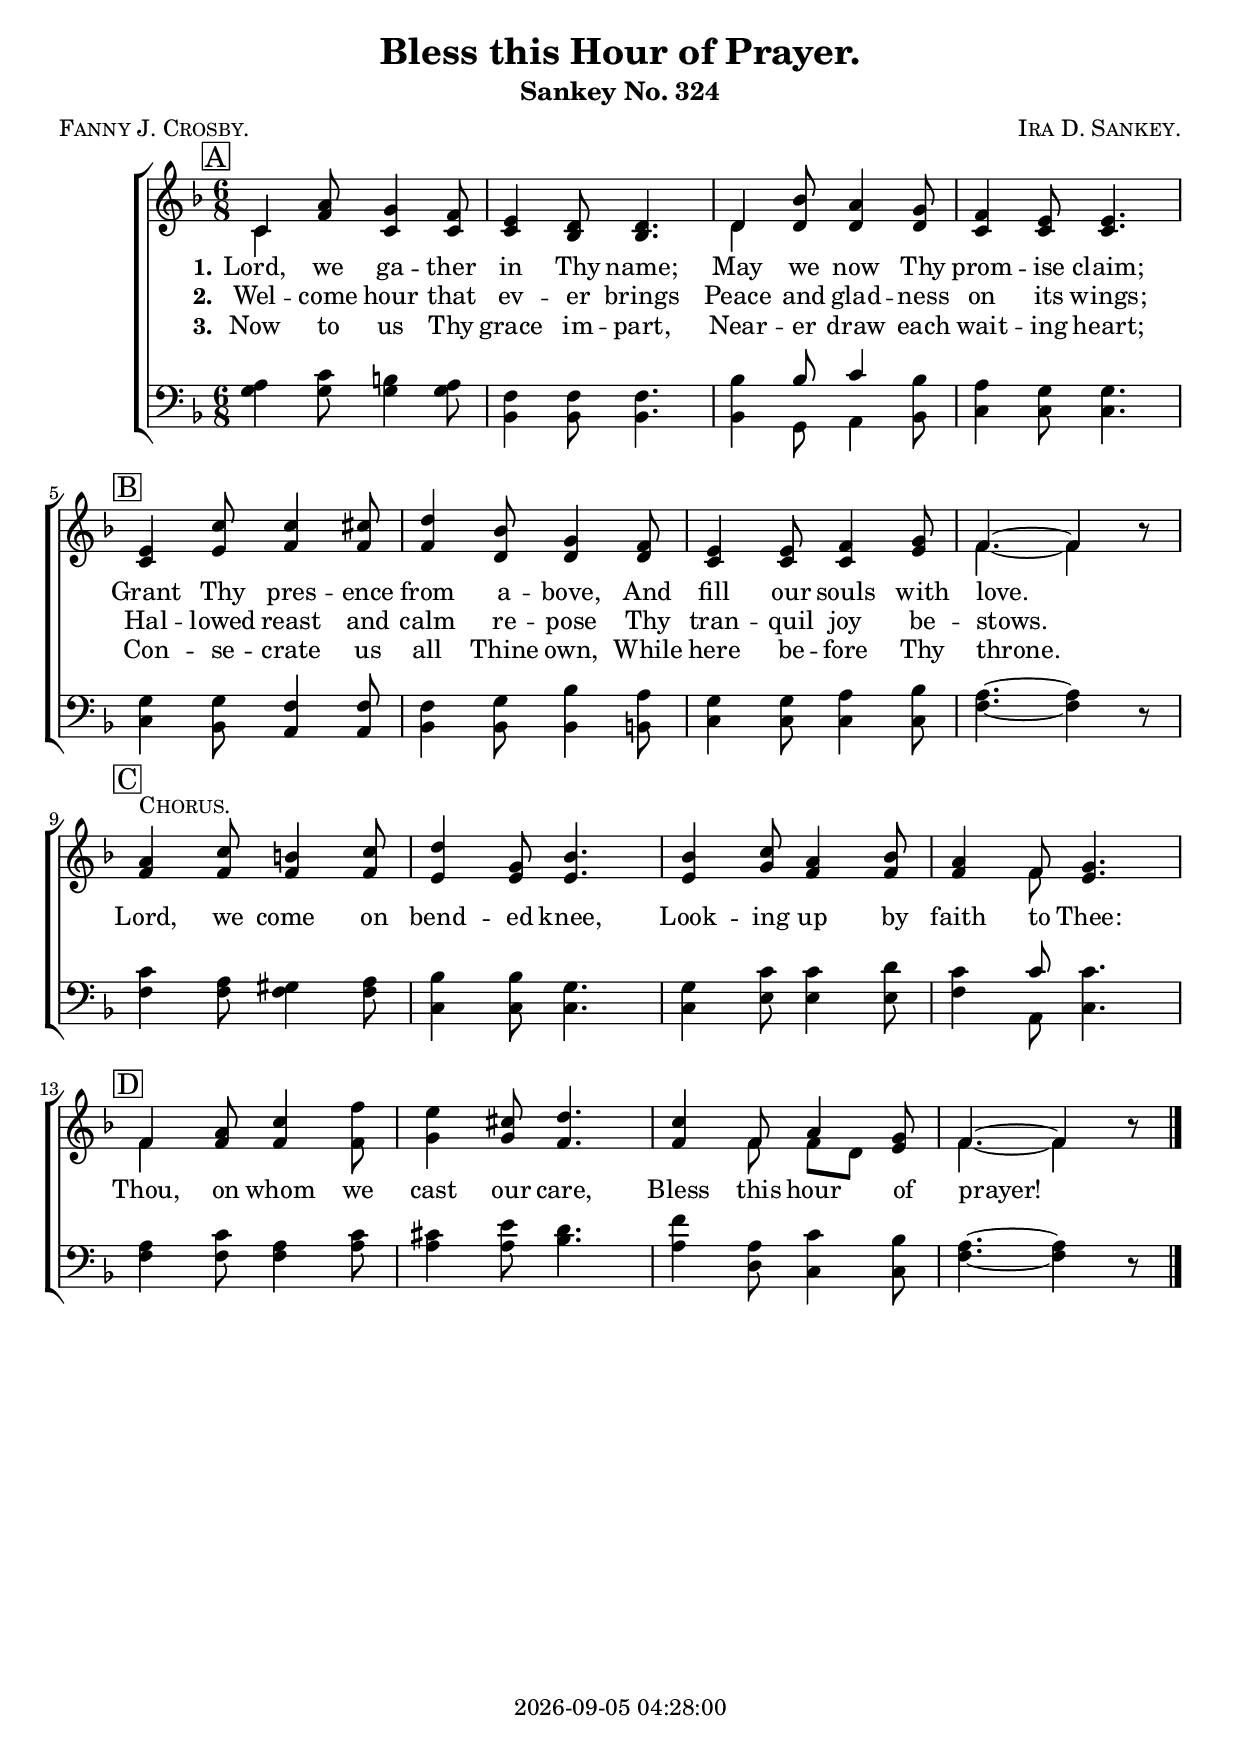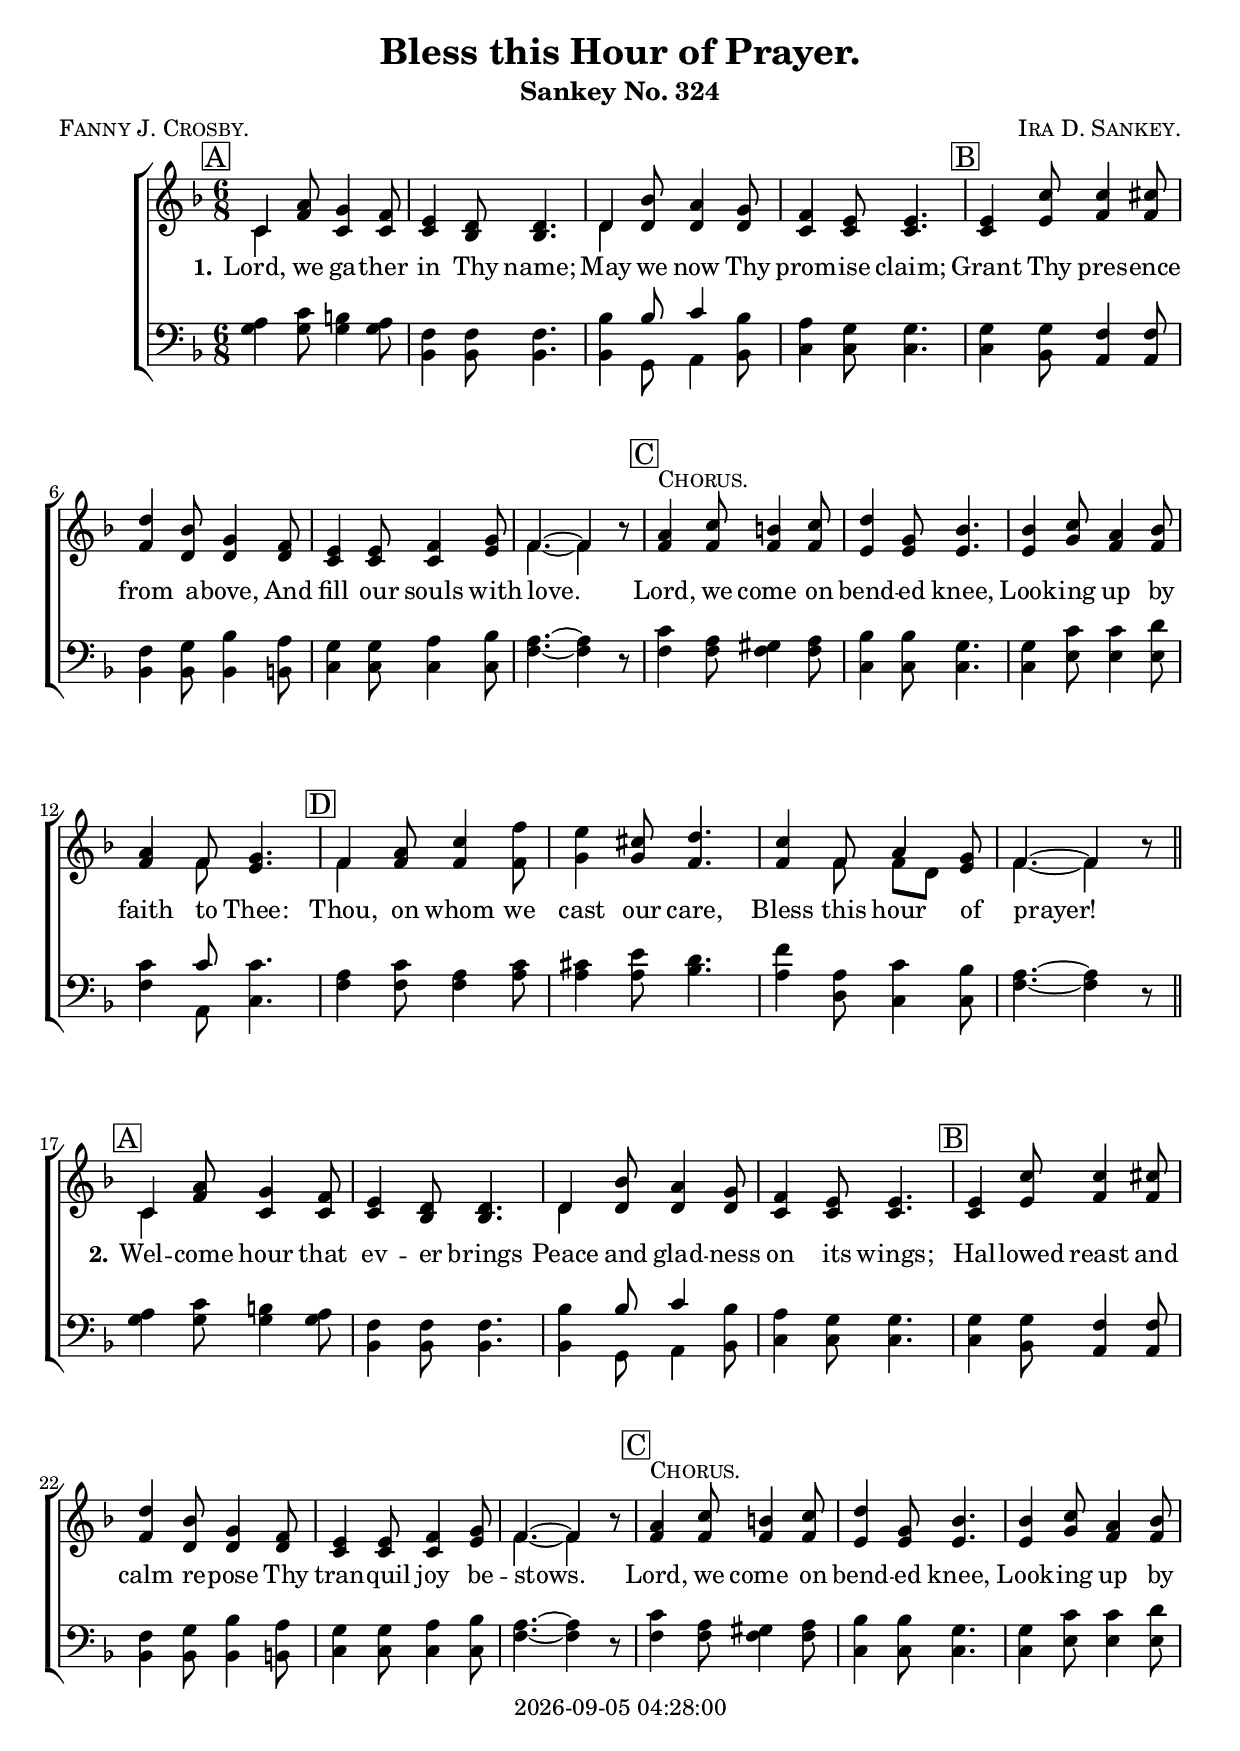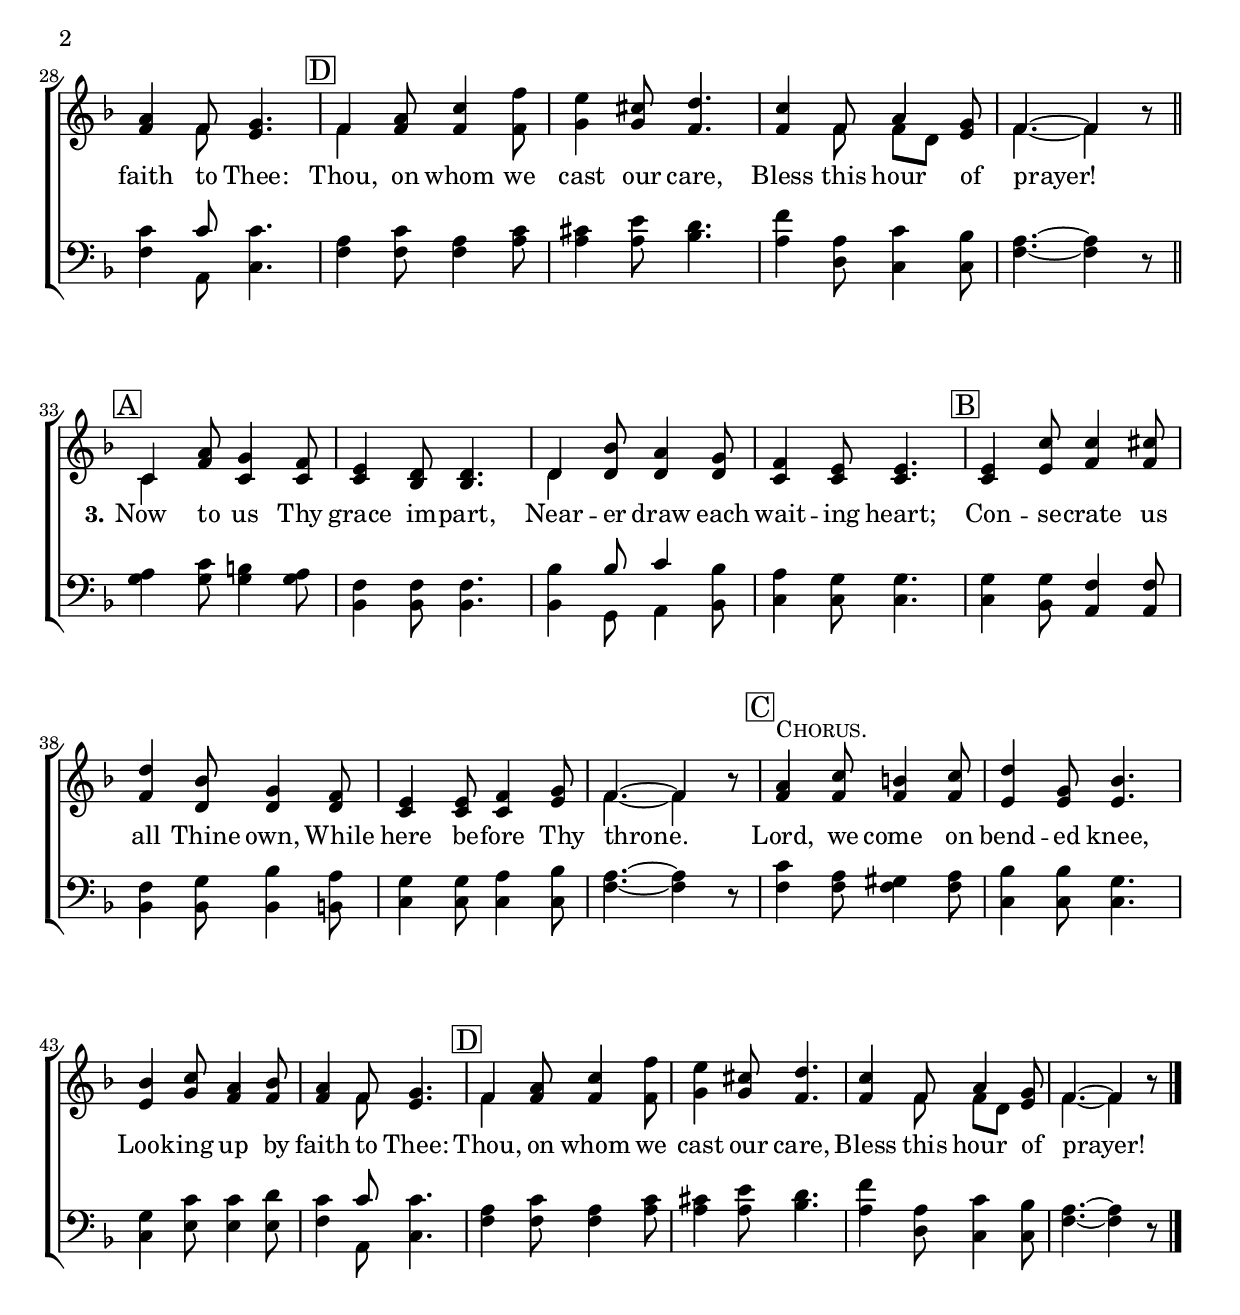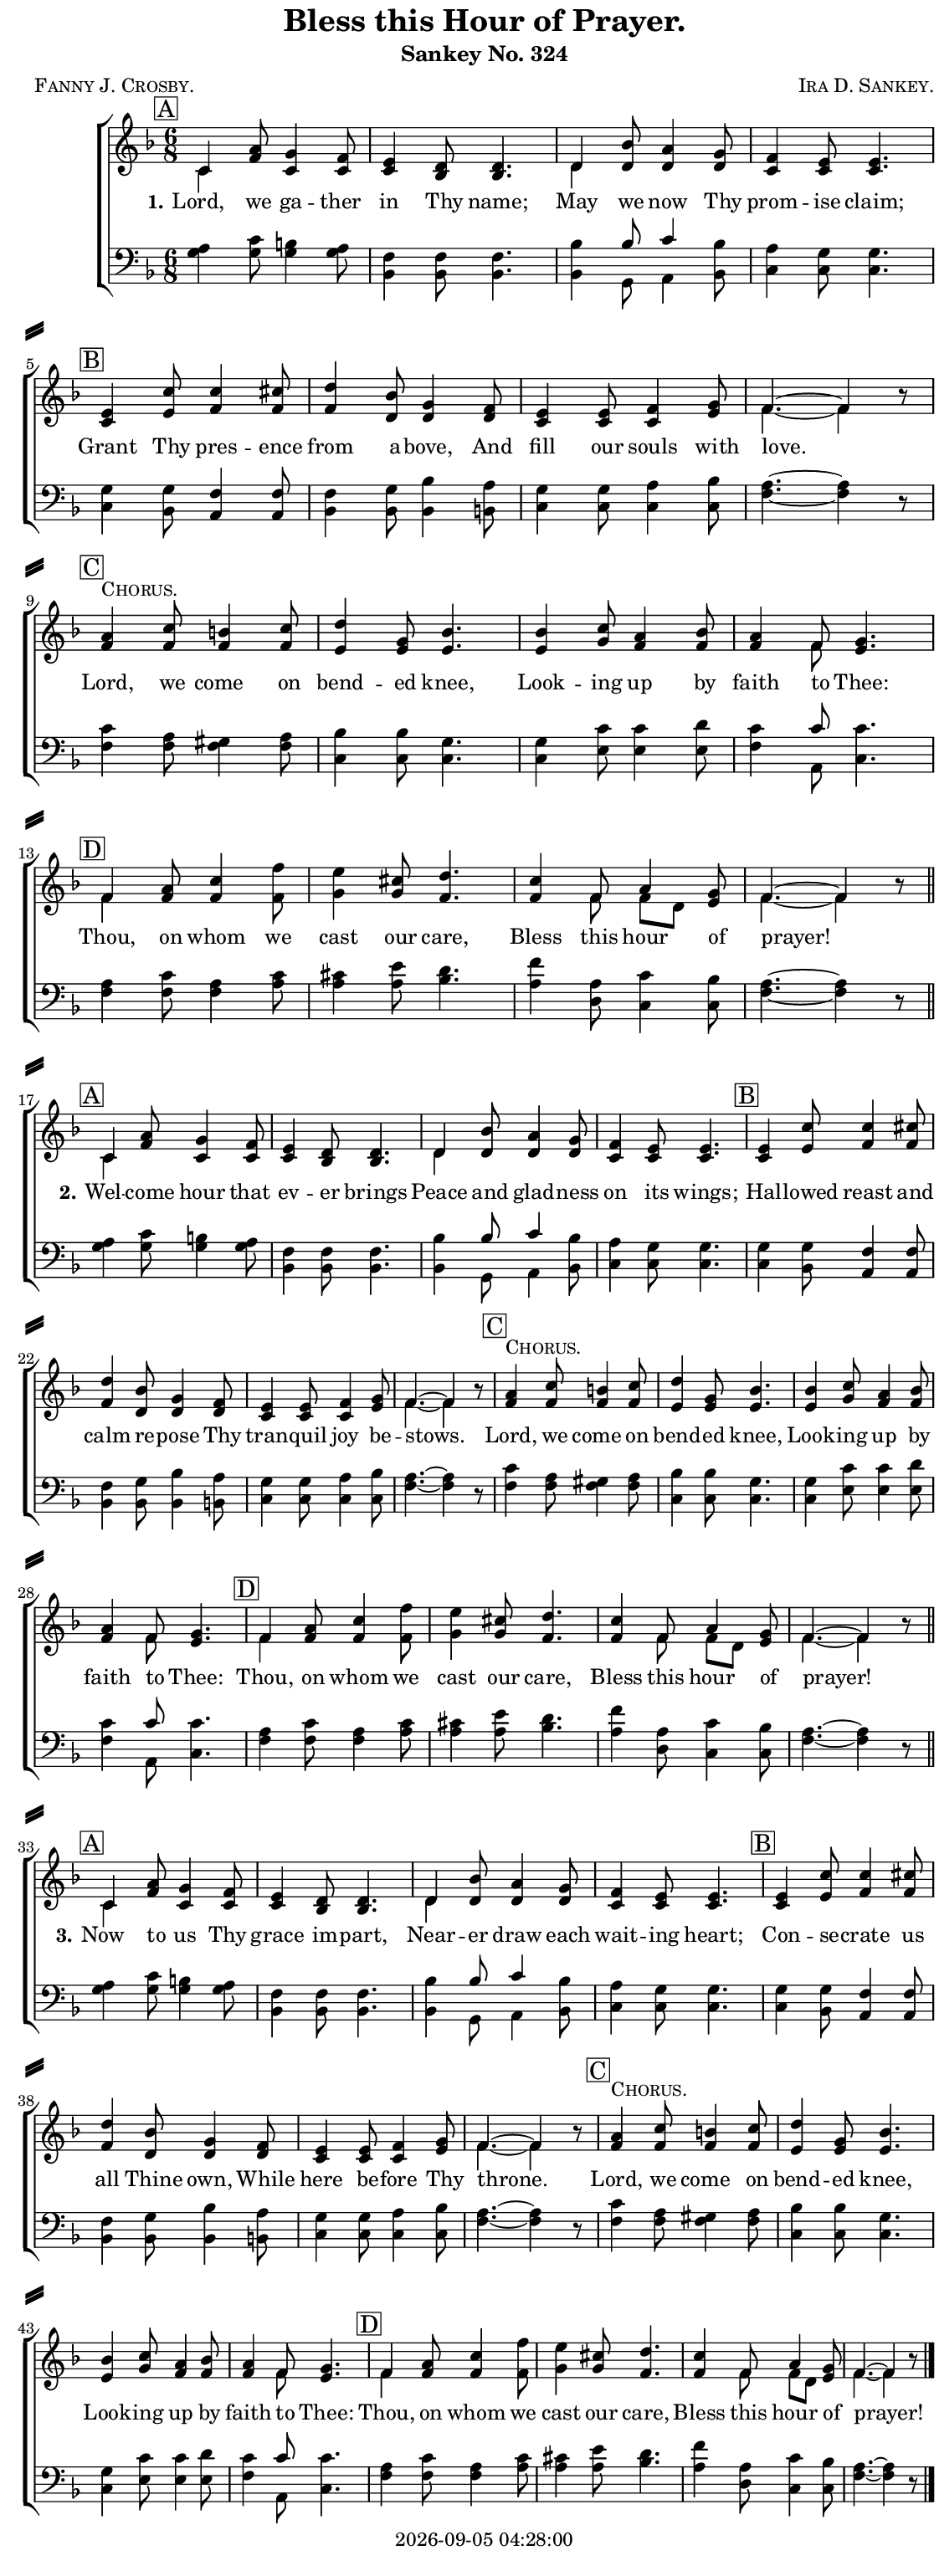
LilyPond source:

\version "2.22.1"

\include "articulate.ly"

today = #(strftime "%Y-%m-%d %H:%M:%S" (localtime (current-time)))

\header {
% centered at top
%  dedication  = "dedication"
  title       = "Bless this Hour of Prayer."
  subtitle    = "Sankey No. 324"
%  instrument  = "instrument"
  
% arrangement of following lines:
%
%  poet    composer
%  meter   arranger
%  piece       opus

  composer    = \markup\smallCaps "Ira D. Sankey."
%  arranger    = "arranger"
%  opus        = "opus"

  poet        = \markup\smallCaps "Fanny J. Crosby."
%  meter       = \markup\smallCaps "meter"
%  piece       = \markup\smallCaps "piece"

% centered at bottom
% tagline     = "tagline" % default lilypond version
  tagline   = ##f
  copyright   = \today
}

% #(set-global-staff-size 16)

global = {
  \key f \major
  \time 6/8
}

RehearsalTrack = {
% \set Score.currentBarNumber = #5
  \mark \markup { \box "A" } s2.*4
  \mark \markup { \box "B" } s2.*4
  \mark \markup { \box "C" } s2.*4
  \mark \markup { \box "D" } s2.*4
}

TempoTrack = {
  \set Score.tempoHideNote = ##t
  \tempo 4=120
}

nl = { \bar "||" \break }

soprano = \relative {
  \autoBeamOff
  c'4 a'8 g4 f8
  e4 d8 4.
  d4 bes'8 a4 g8
  f4 e8 4.
  e4 c'8 4 cis8 % B
  d4 bes8 g4 f8
  e4 8 f4 g8
  f4.~4 r8
  a4^\markup\smallCaps Chorus. c8 b4 c8 % C
  d4 g,8 bes4.
  bes4 c8 a4 bes8
  a4 f8 g4.
  f4 a8 c4 f8 % D
  e4 cis8 d4.
  c4 f,8 a4 g8
  f4.~4 r8
}

alto = \relative {
  \autoBeamOff
  \once\partCombineApart c'4 f8 c4 8
  c4 bes8 4.
  \once\partCombineApart d4 8 4 8
  c4 8 4.
  c4 e8 f4 8 % B
  f4 d8 4 8
  c4 8 4 e8
  \once\partCombineApart f4.~ \once\partCombineApart 4 r8
  f4 8 4 8 % C
  e4 8 4.
  e4 g8 f4 8
  f4 \once\partCombineApart 8 e4.
  \once\partCombineApart f4 8 4 8 % D
  g4 8 f4.
  f4 \once\partCombineApart 8 8[d] e
  \once\partCombineApart f4.~ \once\partCombineApart 4 r8
}

tenor = \relative {
  \autoBeamOff
  a4 c8 b4 a8
  f4 8 4.
  bes4 8 c4 bes8
  a4 g8 4.
  g4 8 f4 8 % C
  f4 g8 bes4 a8
  g4 8 a4 bes8
  a4.~4 r8
  c4 a8 gis4 a8 % C
  bes4 8 g4.
  g4 c8 4 d8
  c4 8 4.
  a4 c8 a4 c8 % D
  cis4 e8 d4.
  f4 a,8 c4 bes8
  a4.~4 r8
}

bass = \relative {
  \autoBeamOff
  g4 8 4 8
  bes,4 8 4.
  bes4 g8 a4 bes8
  c4 8 4.
  c4 bes8 a4 8 % B
  bes4 8 4 b8
  c4 8 4 8
  f4.~4 r8
  f4 8 4 8 % C
  c4 8 4.
  c4 e8 4 8
  f4 a,8 c4.
  f4 8 4 a8 % D
  a4 8 bes4.
  a4 d,8 c4 8
  f4.~4 r8
}

nom  = {   \set ignoreMelismata = ##t }
yesm = { \unset ignoreMelismata       }

chorus = \lyricmode {
  Lord, we come on bend -- ed knee,
  Look -- ing up by faith to Thee:
  Thou, on whom we cast our care,
  Bless this hour of prayer!
}

verses = 3

wordsOne = \lyricmode {
  \set stanza = "1."
  Lord, we ga -- ther in Thy name;
  May we now Thy prom -- ise claim;
  Grant Thy pres -- ence from a -- bove,
  And fill our souls with love.
}
  
wordsTwo = \lyricmode {
  \set stanza = "2."
  Wel -- come hour that ev -- er brings
  Peace and glad -- ness on its wings;
  Hal -- lowed reast and calm re -- pose
  Thy tran -- quil joy be -- stows.
}
  
wordsThree = \lyricmode {
  \set stanza = "3."
  Now to us Thy grace im -- part,
  Near -- er draw each wait -- ing heart;
  Con -- se -- crate us all Thine own,
  While here be -- fore Thy throne.
}
  
wordsMidi = \lyricmode {
  \set stanza = "1."
  "Lord, " "we " ga "ther " "in " "Thy " "name; "
  "\nMay " "we " "now " "Thy " prom "ise " "claim; "
  "\nGrant " "Thy " pres "ence " "from " a "bove, "
  "\nAnd " "fill " "our " "souls " "with " "love. "
  "\nLord, " "we " "come " "on " bend "ed " "knee, "
  "\nLook" "ing " "up " "by " "faith " "to " "Thee: "
  "\nThou, " "on " "whom " "we " "cast " "our " "care, "
  "\nBless " "this " "hour " "of " "prayer! "

  \set stanza = "2."
  "\nWel" "come " "hour " "that " ev "er " "brings "
  "\nPeace " "and " glad "ness " "on " "its " "wings; "
  "\nHal" "lowed " "reast " "and " "calm " re "pose "
  "\nThy " tran "quil " "joy " be "stows. "
  "\nLord, " "we " "come " "on " bend "ed " "knee, "
  "\nLook" "ing " "up " "by " "faith " "to " "Thee: "
  "\nThou, " "on " "whom " "we " "cast " "our " "care, "
  "\nBless " "this " "hour " "of " "prayer! "

  \set stanza = "3."
  "\nNow " "to " "us " "Thy " "grace " im "part, "
  "\nNear" "er " "draw " "each " wait "ing " "heart; "
  "\nCon" se "crate " "us " "all " "Thine " "own, "
  "\nWhile " "here " be "fore " "Thy " "throne. "
  "\nLord, " "we " "come " "on " bend "ed " "knee, "
  "\nLook" "ing " "up " "by " "faith " "to " "Thee: "
  "\nThou, " "on " "whom " "we " "cast " "our " "care, "
  "\nBless " "this " "hour " "of " "prayer! "
}

\book {
  \bookOutputSuffix "midi"
  \score {
%    \articulate
        \new ChoirStaff <<
                                % Soprano staff
          \new Staff = soprano
          <<
            \new Voice { \repeat unfold \verses \TempoTrack     }
            \new Voice { \global \repeat unfold \verses \soprano \bar "|." }
            \addlyrics \wordsMidi
          >>
                                % Alto staff
          \new Staff = alto
          <<
            \new Voice { \global \repeat unfold \verses { \alto \nl } \bar "|." }
          >>
                                % Tenor staff
          \new Staff = tenor
          <<
            \clef "treble_8"
            \new Voice { \global \repeat unfold \verses \tenor }
          >>
                                % Bass staff
          \new Staff = bass
          <<
            \clef "bass"
            \new Voice { \global \repeat unfold \verses \bass }
          >>
        >>
    \midi {}
  }
}

\book {
  \bookOutputSuffix "repeat"
  \score {
        \new ChoirStaff <<
                                  % Joint soprano/alto staff
          \new Staff \with { printPartCombineTexts = ##f }
          <<
            \new Voice \RehearsalTrack
            \new Voice \TempoTrack
            \new NullVoice = "aligner" \soprano
            \new Voice = "women" \partCombine { \global \soprano \bar "|." } { \global \alto }
            \new Lyrics \lyricsto "aligner" { \wordsOne \chorus }
            \new Lyrics \lyricsto "aligner"   \wordsTwo
            \new Lyrics \lyricsto "aligner"   \wordsThree
          >>
                                  % Joint tenor/bass staff
          \new Staff \with { printPartCombineTexts = ##f }
          <<
            \clef "bass"
            \new Voice = "men" \partCombine { \global \tenor } { \global \bass }
          >>
        >>
    \layout {
      indent = 1.5\cm
      \context {
        \Staff \RemoveAllEmptyStaves
      }
    }
  }
}

\book {
  \bookOutputSuffix "single"
  \score {
        \new ChoirStaff <<
                                  % Joint soprano/alto staff
          \new Staff \with { printPartCombineTexts = ##f }
          <<
            \new Voice { \repeat unfold \verses \RehearsalTrack }
            \new Voice { \repeat unfold \verses \TempoTrack }
            \new NullVoice = "aligner" { \repeat unfold \verses \soprano }
            \new Voice = "women" \partCombine { \global \repeat unfold \verses \soprano \bar "|." }
                                               { \global \repeat unfold \verses { \alto \nl } \bar "|." }
            \new Lyrics \lyricsto "aligner" { \wordsOne   \chorus
                                              \wordsTwo   \chorus
                                              \wordsThree \chorus
                                            }
          >>
                                  % Joint tenor/bass staff
          \new Staff \with { printPartCombineTexts = ##f }
          <<
            \clef "bass"
            \new Voice = "men" \partCombine { \global \repeat unfold \verses \tenor }
                                            { \global \repeat unfold \verses \bass }
          >>
        >>
    \layout {
      indent = 1.5\cm
      \context {
        \Staff \RemoveAllEmptyStaves
      }
    }
  }
}

\book {
  \bookOutputSuffix "singlepage"
  \paper {
    top-margin = 0
    left-margin = 7
    right-margin = 1
    paper-width = 190\mm
    page-breaking = #ly:one-page-breaking
    system-system-spacing.basic-distance = #15
    system-separator-markup = \slashSeparator
  }
  \score {
        \new ChoirStaff <<
                                  % Joint soprano/alto staff
          \new Staff \with { printPartCombineTexts = ##f }
          <<
            \new Voice { \repeat unfold \verses \RehearsalTrack }
            \new Voice { \repeat unfold \verses \TempoTrack }
            \new NullVoice = "aligner" { \repeat unfold \verses \soprano }
            \new Voice = "women" \partCombine { \global \repeat unfold \verses \soprano \bar "|." }
                                               { \global \repeat unfold \verses { \alto \nl } \bar "|." }
            \new Lyrics \lyricsto "aligner" { \wordsOne   \chorus
                                              \wordsTwo   \chorus
                                              \wordsThree \chorus
                                            }
          >>
                                  % Joint tenor/bass staff
          \new Staff \with { printPartCombineTexts = ##f }
          <<
            \clef "bass"
            \new Voice = "men" \partCombine { \global \repeat unfold \verses \tenor }
                                            { \global \repeat unfold \verses \bass }
          >>
        >>
    \layout {
      indent = 1.5\cm
      \context {
        \Staff \RemoveAllEmptyStaves
      }
    }
  }
}
